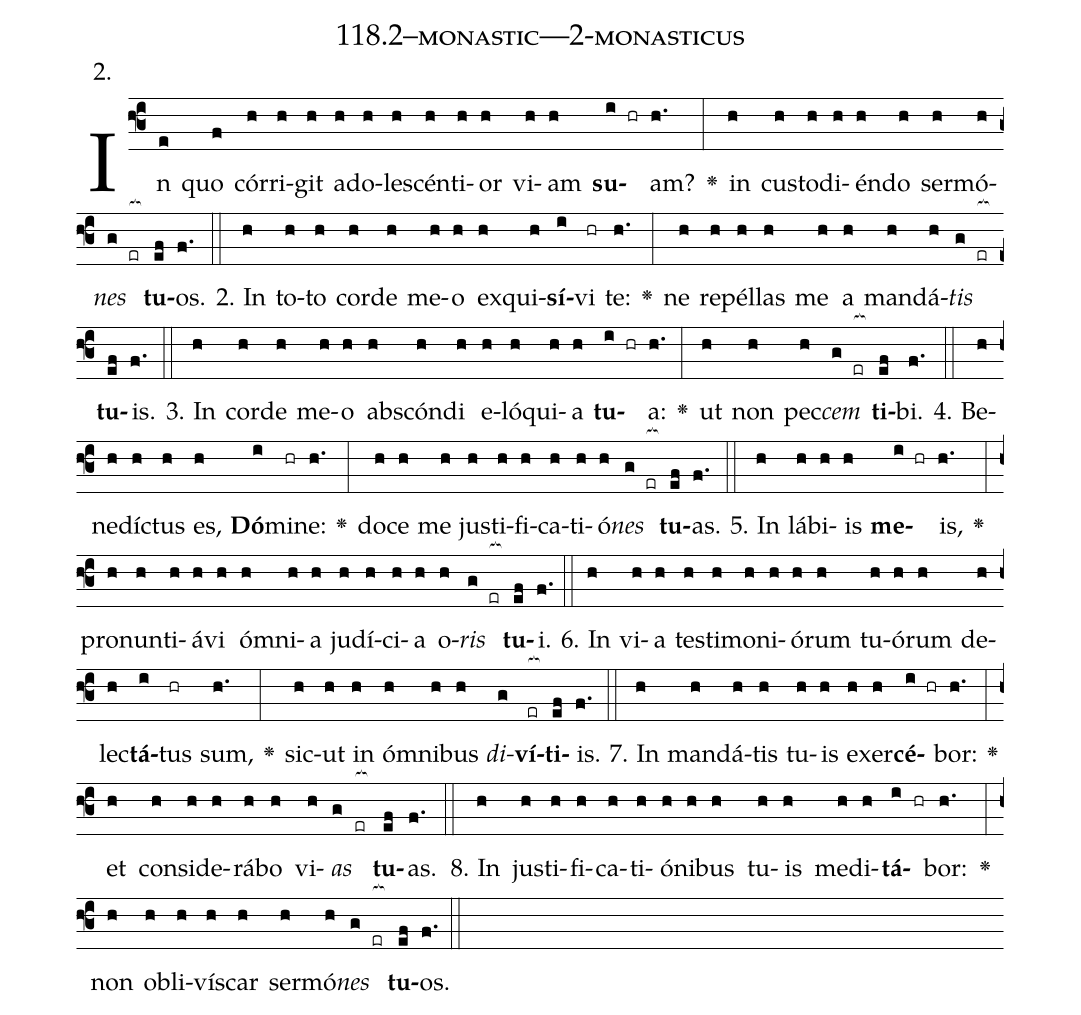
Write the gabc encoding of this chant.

name: 118.2--monastic---2-monasticus;
annotation: 2.;
%%
(f3)In(e) quo(f) cór(h)ri(h)git(h) ad(h)o(h)le(h)scén(h)ti(h)or(h) vi(h)am(h) <b>su</b>(i hr)am?(h.) <v>\greheightstar</v>(:) in(h) cus(h)to(h)di(h)én(h)do(h) ser(h)mó(h)<i>nes</i>(g er[ocb:1{]) <b>tu</b>(ef[ocb:0}])os.(f.) (::)
2. In(h) to(h)to(h) cor(h)de(h) me(h)o(h) ex(h)qui(h)<b>sí</b>(i)vi(hr) te:(h.) <v>\greheightstar</v>(:) ne(h) re(h)pél(h)las(h) me(h) a(h) man(h)dá(h)<i>tis</i>(g er[ocb:1{]) <b>tu</b>(ef[ocb:0}])is.(f.) (::)
3. In(h) cor(h)de(h) me(h)o(h) abs(h)cón(h)di(h) e(h)ló(h)qui(h)a(h) <b>tu</b>(i hr)a:(h.) <v>\greheightstar</v>(:) ut(h) non(h) pec(h)<i>cem</i>(g er[ocb:1{]) <b>ti</b>(ef[ocb:0}])bi.(f.) (::)
4. Be(h)ne(h)díc(h)tus(h) es,(h) <b>Dó</b>(i)mi(hr)ne:(h.) <v>\greheightstar</v>(:) do(h)ce(h) me(h) jus(h)ti(h)fi(h)ca(h)ti(h)ó(h)<i>nes</i>(g er[ocb:1{]) <b>tu</b>(ef[ocb:0}])as.(f.) (::)
5. In(h) lá(h)bi(h)is(h) <b>me</b>(i hr)is,(h.) <v>\greheightstar</v>(:) pro(h)nun(h)ti(h)á(h)vi(h) óm(h)ni(h)a(h) ju(h)dí(h)ci(h)a(h) o(h)<i>ris</i>(g er[ocb:1{]) <b>tu</b>(ef[ocb:0}])i.(f.) (::)
6. In(h) vi(h)a(h) tes(h)ti(h)mo(h)ni(h)ó(h)rum(h) tu(h)ó(h)rum(h) de(h)lec(h)<b>tá</b>(i)tus(hr) sum,(h.) <v>\greheightstar</v>(:) sic(h)ut(h) in(h) óm(h)ni(h)bus(h) <i>di</i>(g)<b>ví</b>(er[ocb:1{])<b>ti</b>(ef[ocb:0}])is.(f.) (::)
7. In(h) man(h)dá(h)tis(h) tu(h)is(h) ex(h)er(h)<b>cé</b>(i hr)bor:(h.) <v>\greheightstar</v>(:) et(h) con(h)si(h)de(h)rá(h)bo(h) vi(h)<i>as</i>(g er[ocb:1{]) <b>tu</b>(ef[ocb:0}])as.(f.) (::)
8. In(h) jus(h)ti(h)fi(h)ca(h)ti(h)ó(h)ni(h)bus(h) tu(h)is(h) me(h)di(h)<b>tá</b>(i hr)bor:(h.) <v>\greheightstar</v>(:) non(h) ob(h)li(h)vís(h)car(h) ser(h)mó(h)<i>nes</i>(g er[ocb:1{]) <b>tu</b>(ef[ocb:0}])os.(f.) (::)
